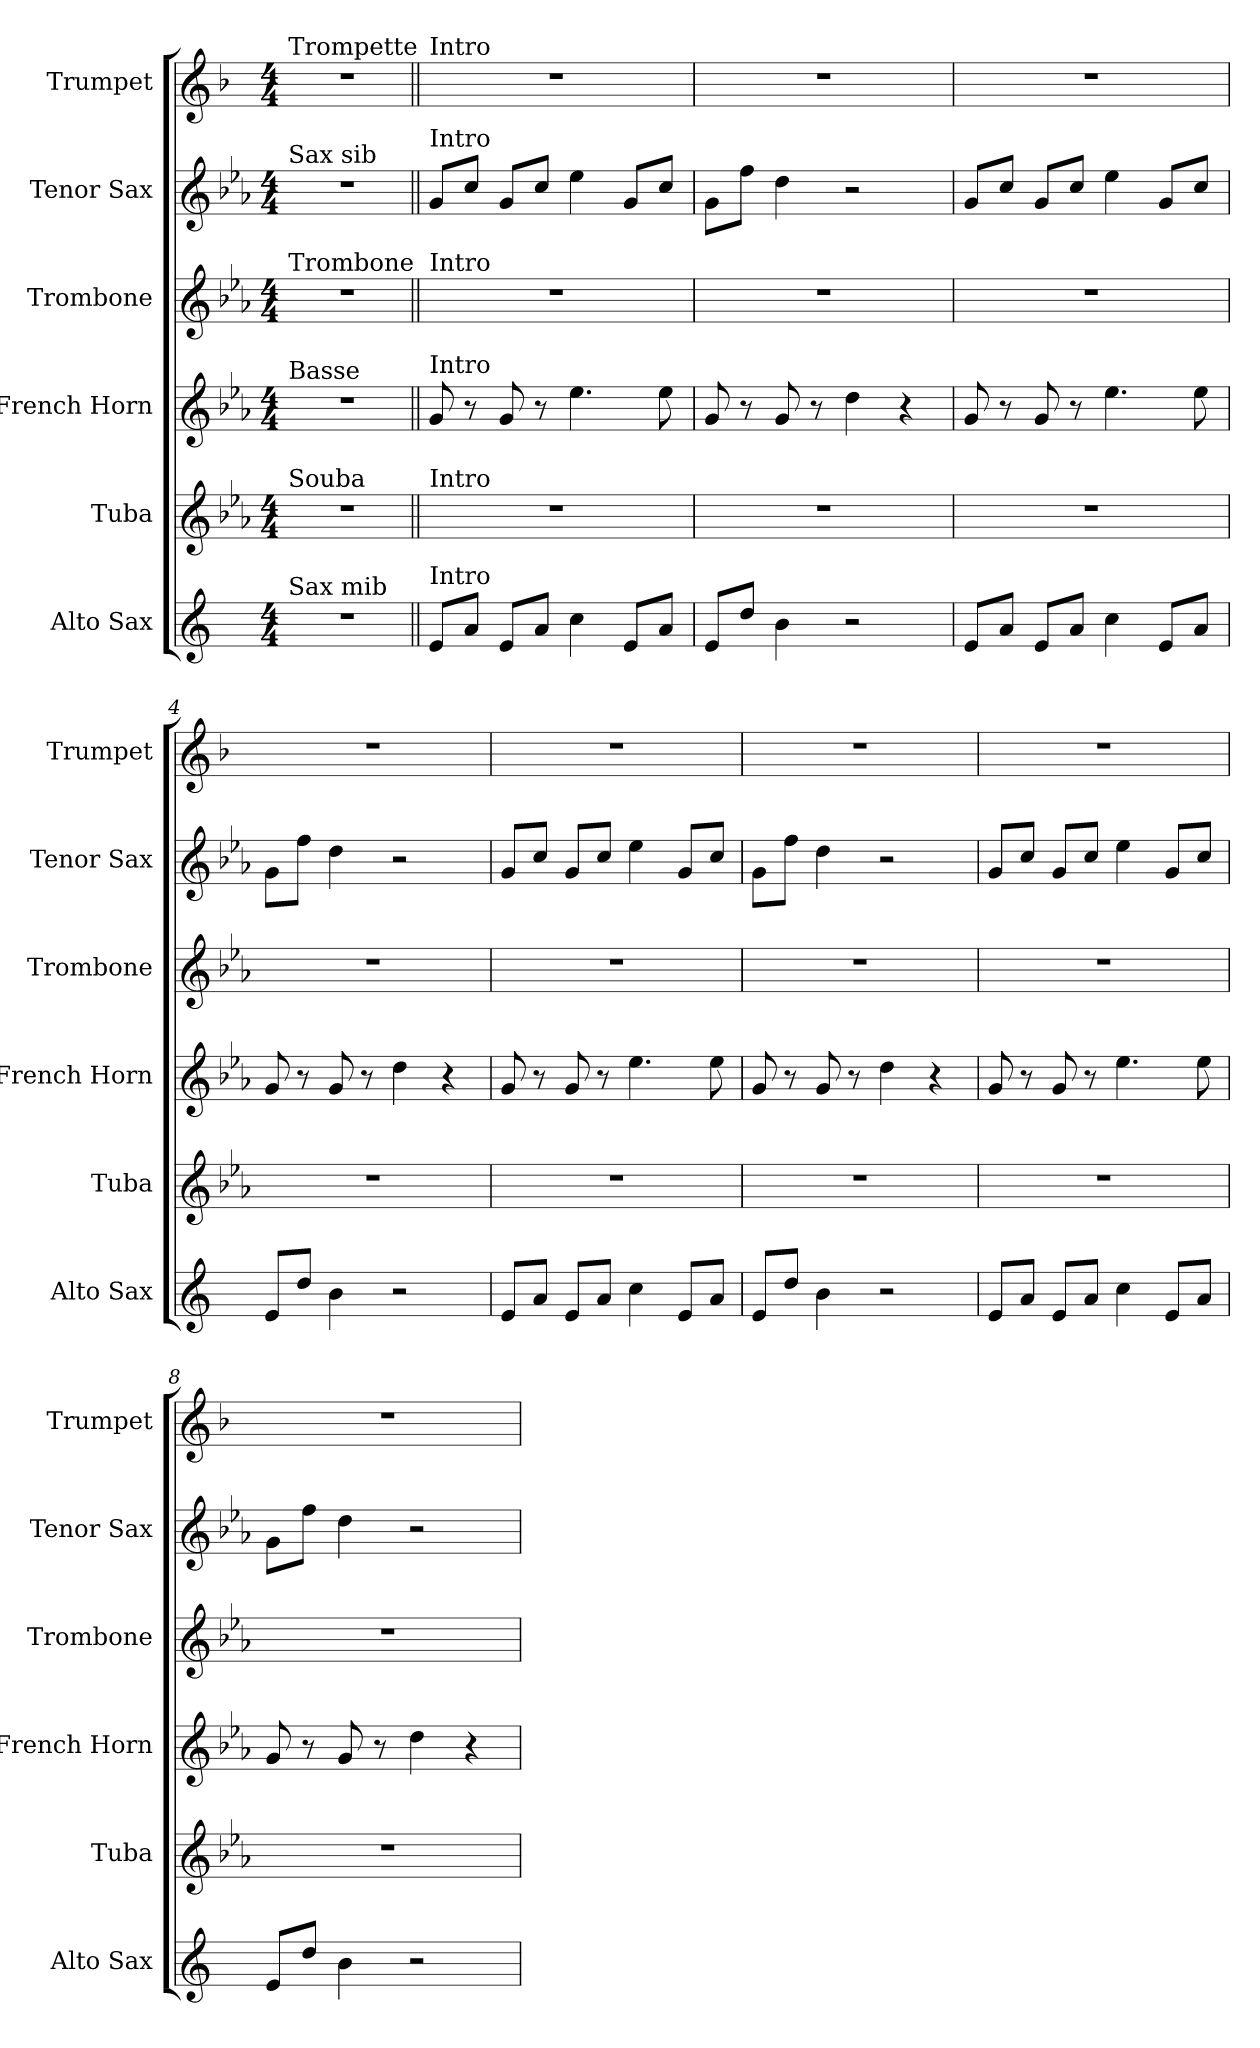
**kern	**kern	**kern	**kern	**kern	**kern
*part6	*part5	*part4	*part3	*part2	*part1
*staff6	*staff5	*staff4	*staff3	*staff2	*staff1
*I"Alto Sax	*I"Tuba	*I"French Horn	*I"Trombone	*I"Tenor Sax	*I"Trumpet
*I'Alto Sax	*I'Tuba	*I'French Horn	*I'Trombone	*I'Tenor Sax	*I'Trumpet
*clefG2	*clefG2	*clefG2	*clefG2	*clefG2	*clefG2
*ITrd5c9	*ITrd15c26	*ITrd8c14	*ITrd8c14	*ITrd8c14	*ITrd1c2
*k[b-e-a-]	*k[b-e-a-]	*k[b-e-a-]	*k[b-e-a-]	*k[b-e-a-]	*k[b-e-a-]
*M4/4	*M4/4	*M4/4	*M4/4	*M4/4	*M4/4
=	=	=	=	=	=
!	!	!	!	!	!LO:TX:a:t=Trompette
!	!	!	!	!LO:TX:a:t=Sax sib	!
!	!	!	!LO:TX:a:t=Trombone	!	!
!	!	!LO:TX:a:t=Basse	!	!	!
!	!LO:TX:a:t=Souba	!	!	!	!
!LO:TX:a:t=Sax mib	!	!	!	!	!
1r	1r	1r	1r	1r	1r
=1||	=1||	=1||	=1||	=1||	=1||
!	!	!	!	!	!LO:TX:a:t=Intro
!	!	!	!	!LO:TX:a:t=Intro	!
!	!	!	!LO:TX:a:t=Intro	!	!
!	!	!LO:TX:a:t=Intro	!	!	!
!	!LO:TX:a:t=Intro	!	!	!	!
!LO:TX:a:t=Intro	!	!	!	!	!
8GL	1r	8G	1r	8GL	1r
8cJ	.	8r	.	8cJ	.
8GL	.	8G	.	8GL	.
8cJ	.	8r	.	8cJ	.
4e-	.	4.e-	.	4e-	.
8GL	.	.	.	8GL	.
8cJ	.	8e-	.	8cJ	.
=2	=2	=2	=2	=2	=2
8GL	1r	8G	1r	8GL	1r
8fJ	.	8r	.	8fJ	.
4d	.	8G	.	4d	.
.	.	8r	.	.	.
2r	.	4d	.	2r	.
.	.	4r	.	.	.
=3	=3	=3	=3	=3	=3
8GL	1r	8G	1r	8GL	1r
8cJ	.	8r	.	8cJ	.
8GL	.	8G	.	8GL	.
8cJ	.	8r	.	8cJ	.
4e-	.	4.e-	.	4e-	.
8GL	.	.	.	8GL	.
8cJ	.	8e-	.	8cJ	.
=4	=4	=4	=4	=4	=4
8GL	1r	8G	1r	8GL	1r
8fJ	.	8r	.	8fJ	.
4d	.	8G	.	4d	.
.	.	8r	.	.	.
2r	.	4d	.	2r	.
.	.	4r	.	.	.
=5	=5	=5	=5	=5	=5
8GL	1r	8G	1r	8GL	1r
8cJ	.	8r	.	8cJ	.
8GL	.	8G	.	8GL	.
8cJ	.	8r	.	8cJ	.
4e-	.	4.e-	.	4e-	.
8GL	.	.	.	8GL	.
8cJ	.	8e-	.	8cJ	.
=6	=6	=6	=6	=6	=6
8GL	1r	8G	1r	8GL	1r
8fJ	.	8r	.	8fJ	.
4d	.	8G	.	4d	.
.	.	8r	.	.	.
2r	.	4d	.	2r	.
.	.	4r	.	.	.
=7	=7	=7	=7	=7	=7
8GL	1r	8G	1r	8GL	1r
8cJ	.	8r	.	8cJ	.
8GL	.	8G	.	8GL	.
8cJ	.	8r	.	8cJ	.
4e-	.	4.e-	.	4e-	.
8GL	.	.	.	8GL	.
8cJ	.	8e-	.	8cJ	.
=8	=8	=8	=8	=8	=8
8GL	1r	8G	1r	8GL	1r
8fJ	.	8r	.	8fJ	.
4d	.	8G	.	4d	.
.	.	8r	.	.	.
2r	.	4d	.	2r	.
.	.	4r	.	.	.
=	=	=	=	=	=
*-	*-	*-	*-	*-	*-
